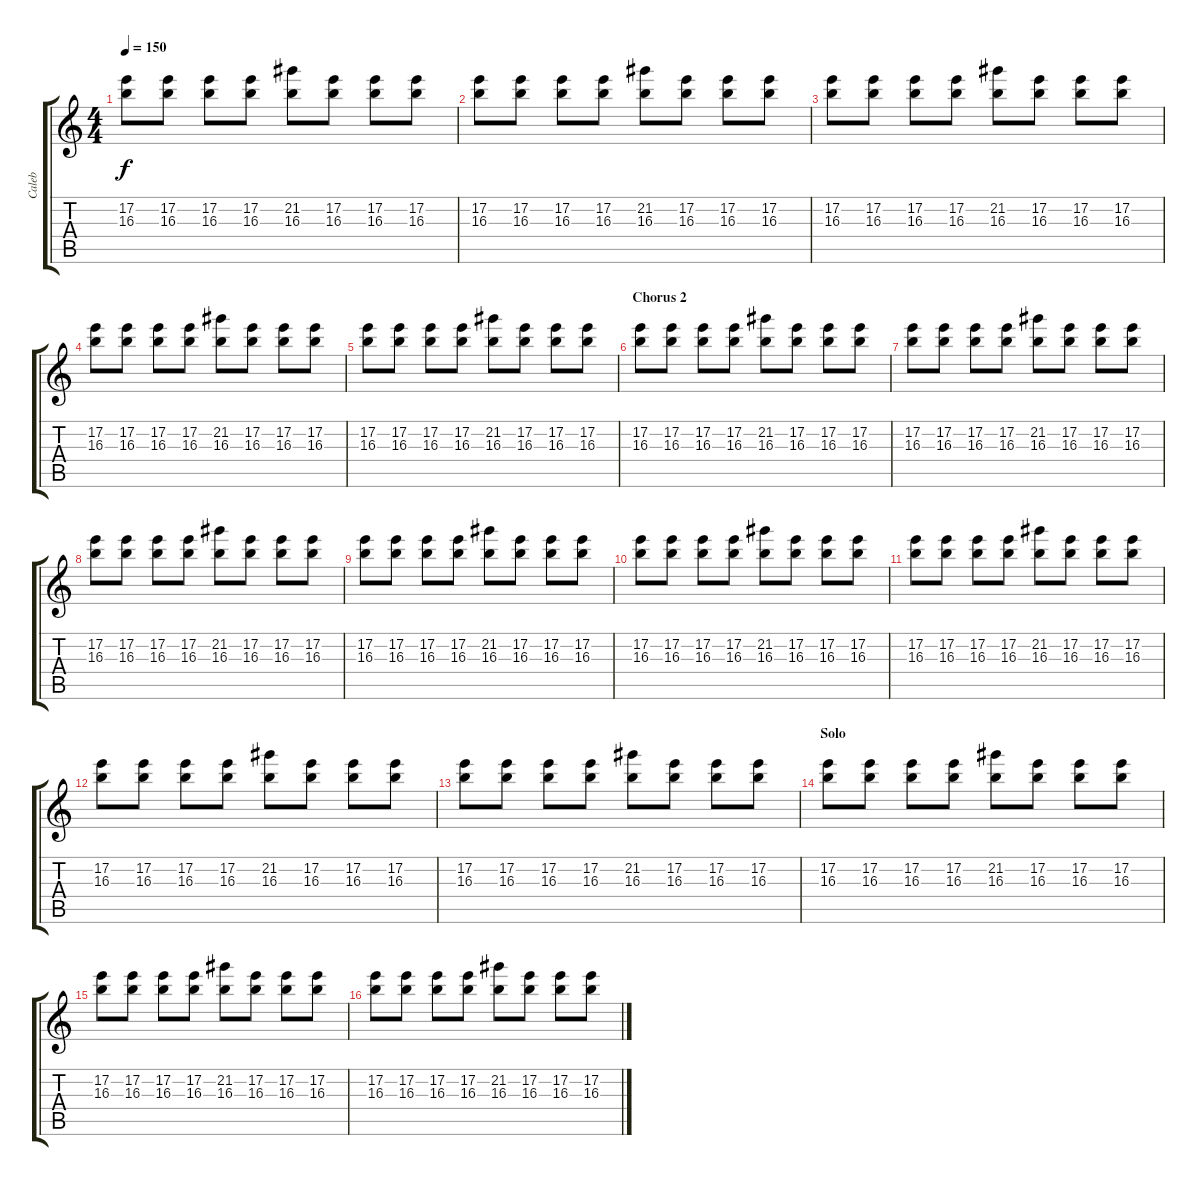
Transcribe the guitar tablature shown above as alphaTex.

\track ("Caleb" "Caleb") {instrument electricguitarclean}
\staff {score tabs}
\tuning (E4 B3 G3 D3 A2 E2) {hide}
\ts (4 4)
\tempo 150
\clef g2
\ks c
(17.2 16.3).8{dy f} (17.2 16.3).8 (17.2 16.3).8 (17.2 16.3).8 (21.2 16.3).8 (17.2 16.3).8 (17.2 16.3).8 (17.2 16.3).8 |
(17.2 16.3).8 (17.2 16.3).8 (17.2 16.3).8 (17.2 16.3).8 (21.2 16.3).8 (17.2 16.3).8 (17.2 16.3).8 (17.2 16.3).8 |
(17.2 16.3).8 (17.2 16.3).8 (17.2 16.3).8 (17.2 16.3).8 (21.2 16.3).8 (17.2 16.3).8 (17.2 16.3).8 (17.2 16.3).8 |
(17.2 16.3).8 (17.2 16.3).8 (17.2 16.3).8 (17.2 16.3).8 (21.2 16.3).8 (17.2 16.3).8 (17.2 16.3).8 (17.2 16.3).8 |
(17.2 16.3).8 (17.2 16.3).8 (17.2 16.3).8 (17.2 16.3).8 (21.2 16.3).8 (17.2 16.3).8 (17.2 16.3).8 (17.2 16.3).8 |
\section ("" "Chorus 2")
(17.2 16.3).8 (17.2 16.3).8 (17.2 16.3).8 (17.2 16.3).8 (21.2 16.3).8 (17.2 16.3).8 (17.2 16.3).8 (17.2 16.3).8 |
(17.2 16.3).8 (17.2 16.3).8 (17.2 16.3).8 (17.2 16.3).8 (21.2 16.3).8 (17.2 16.3).8 (17.2 16.3).8 (17.2 16.3).8 |
(17.2 16.3).8 (17.2 16.3).8 (17.2 16.3).8 (17.2 16.3).8 (21.2 16.3).8 (17.2 16.3).8 (17.2 16.3).8 (17.2 16.3).8 |
(17.2 16.3).8 (17.2 16.3).8 (17.2 16.3).8 (17.2 16.3).8 (21.2 16.3).8 (17.2 16.3).8 (17.2 16.3).8 (17.2 16.3).8 |
(17.2 16.3).8 (17.2 16.3).8 (17.2 16.3).8 (17.2 16.3).8 (21.2 16.3).8 (17.2 16.3).8 (17.2 16.3).8 (17.2 16.3).8 |
(17.2 16.3).8 (17.2 16.3).8 (17.2 16.3).8 (17.2 16.3).8 (21.2 16.3).8 (17.2 16.3).8 (17.2 16.3).8 (17.2 16.3).8 |
(17.2 16.3).8 (17.2 16.3).8 (17.2 16.3).8 (17.2 16.3).8 (21.2 16.3).8 (17.2 16.3).8 (17.2 16.3).8 (17.2 16.3).8 |
(17.2 16.3).8 (17.2 16.3).8 (17.2 16.3).8 (17.2 16.3).8 (21.2 16.3).8 (17.2 16.3).8 (17.2 16.3).8 (17.2 16.3).8 |
\section ("" "Solo")
(17.2 16.3).8 (17.2 16.3).8 (17.2 16.3).8 (17.2 16.3).8 (21.2 16.3).8 (17.2 16.3).8 (17.2 16.3).8 (17.2 16.3).8 |
(17.2 16.3).8 (17.2 16.3).8 (17.2 16.3).8 (17.2 16.3).8 (21.2 16.3).8 (17.2 16.3).8 (17.2 16.3).8 (17.2 16.3).8 |
(17.2 16.3).8 (17.2 16.3).8 (17.2 16.3).8 (17.2 16.3).8 (21.2 16.3).8 (17.2 16.3).8 (17.2 16.3).8 (17.2 16.3).8
